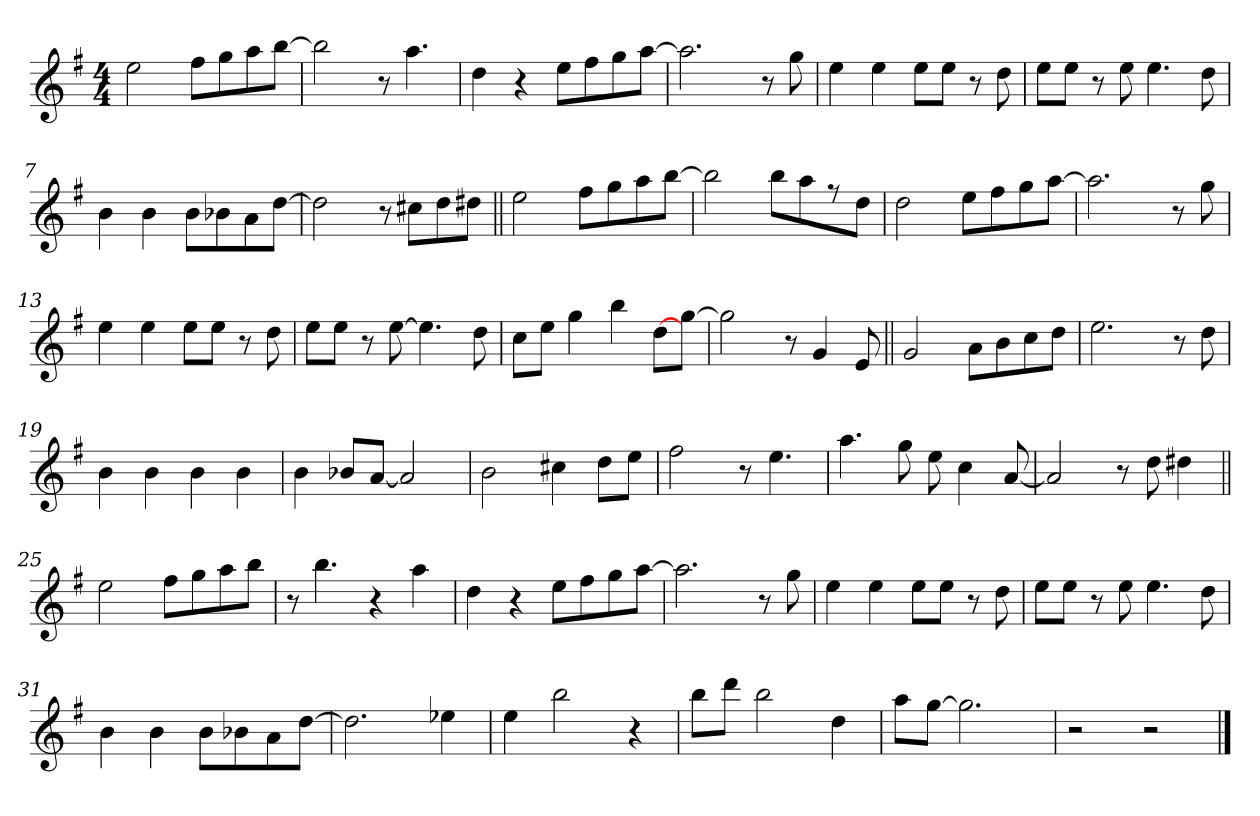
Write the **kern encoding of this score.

**kern
*part1
*staff1
*clefG2
*ITrd7c12
*k[f#]
*G:
*M4/4
=1
2e\
8f#\L
8g\
8a\
[8b\J
=2
2b\]
8r
4.a\
=3
4d\
4r
8e\L
8f#\
8g\
[>8a\J
=4
2.a\]
8r
8g\
!!LO:LB:g=z
=5
4e\
4e\
8e\L
8e\J
8r
8d\
=6
8e\L
8e\J
8r
8e\
4.e\
8d\
=7
4B\
4B\
8B\L
8B-X\
8A\
[8d\J
=8
2d\]
8r
8c#X\L
8d\
8d#X\J
!!LO:LB:g=z
=9||
2e\
8f#\L
8g\
8a\
[8b\J
=10
2b\]
8b\L
8a\
8r
8d\J
=11
2d\
8e\L
8f#\
8g\
[8a\J
=12
2.a\]
8r
8g\
!!LO:LB:g=z
=13
4e\
4e\
8e\L
8e\J
8r
8d\
=14
8e\L
8e\J
8r
[>8e\
4.e\]
8d\
=15
8c\L
8e\J
4g\
4b\
[>8d\L
[8g\J
=16
2g\]
8r
4G/
8E/
!!LO:LB:g=z
=17||
2G/
8A\L
8B\
8c\
8d\J
=18
2.e\
8r
8d\
=19
4B\
4B\
4B\
4B\
=20
4B\
8B-X/L
[8A/J
2A/]
!!LO:LB:g=z
=21
2B\
4c#X\
8d\L
8e\J
=22
2f#\
8r
4.e\
=23
4.a\
8g\
8e\
4c\
[<8A/
=24
2A/]
8r
8d\
4d#X\
!!LO:LB:g=z
=25||
2e\
8f#\L
8g\
8a\
8b\J
=26
8r
4.b\
4r
4a\
=27
4d\
4r
8e\L
8f#\
8g\
[>8a\J
=28
2.a\]
8r
8g\
!!LO:LB:g=z
=29
4e\
4e\
8e\L
8e\J
8r
8d\
=30
8e\L
8e\J
8r
8e\
4.e\
8d\
=31
4B\
4B\
8B\L
8B-X\
8A\
[8d\J
=32
2.d\]
4e-X\
!!LO:LB:g=z
=33
4e\
2b\
4r
=34
8b\L
8dd\J
2b\
4d\
=35
8a\L
[>8g\J
2.g\]
=36
2r
2r
==
*-
